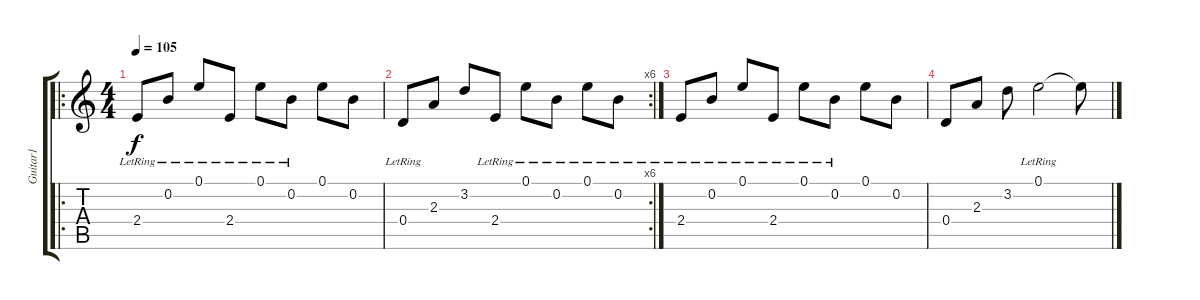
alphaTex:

\track ("Guitar1" "Guitar1") {instrument acousticguitarsteel}
\staff {score tabs}
\tuning (E4 B3 G3 D3 A2 E2) {hide}
\ro
\ts (4 4)
\tempo 105
\clef g2
\ks c
2.4{lr}.8{dy f} 0.2{lr}.8 0.1{lr}.8 2.4{lr}.8 0.1{lr}.8 0.2{lr}.8 0.1.8 0.2.8 |
\rc 6
0.4{lr}.8 2.3.8 3.2.8 2.4{lr}.8 0.1{lr}.8 0.2{lr}.8 0.1{lr}.8 0.2{lr}.8 |
2.4{lr}.8 0.2{lr}.8 0.1{lr}.8 2.4{lr}.8 0.1{lr}.8 0.2{lr}.8 0.1.8 0.2.8 |
0.4.8 2.3.8 3.2.8 0.1{lr}.2 0.1{t}.8
